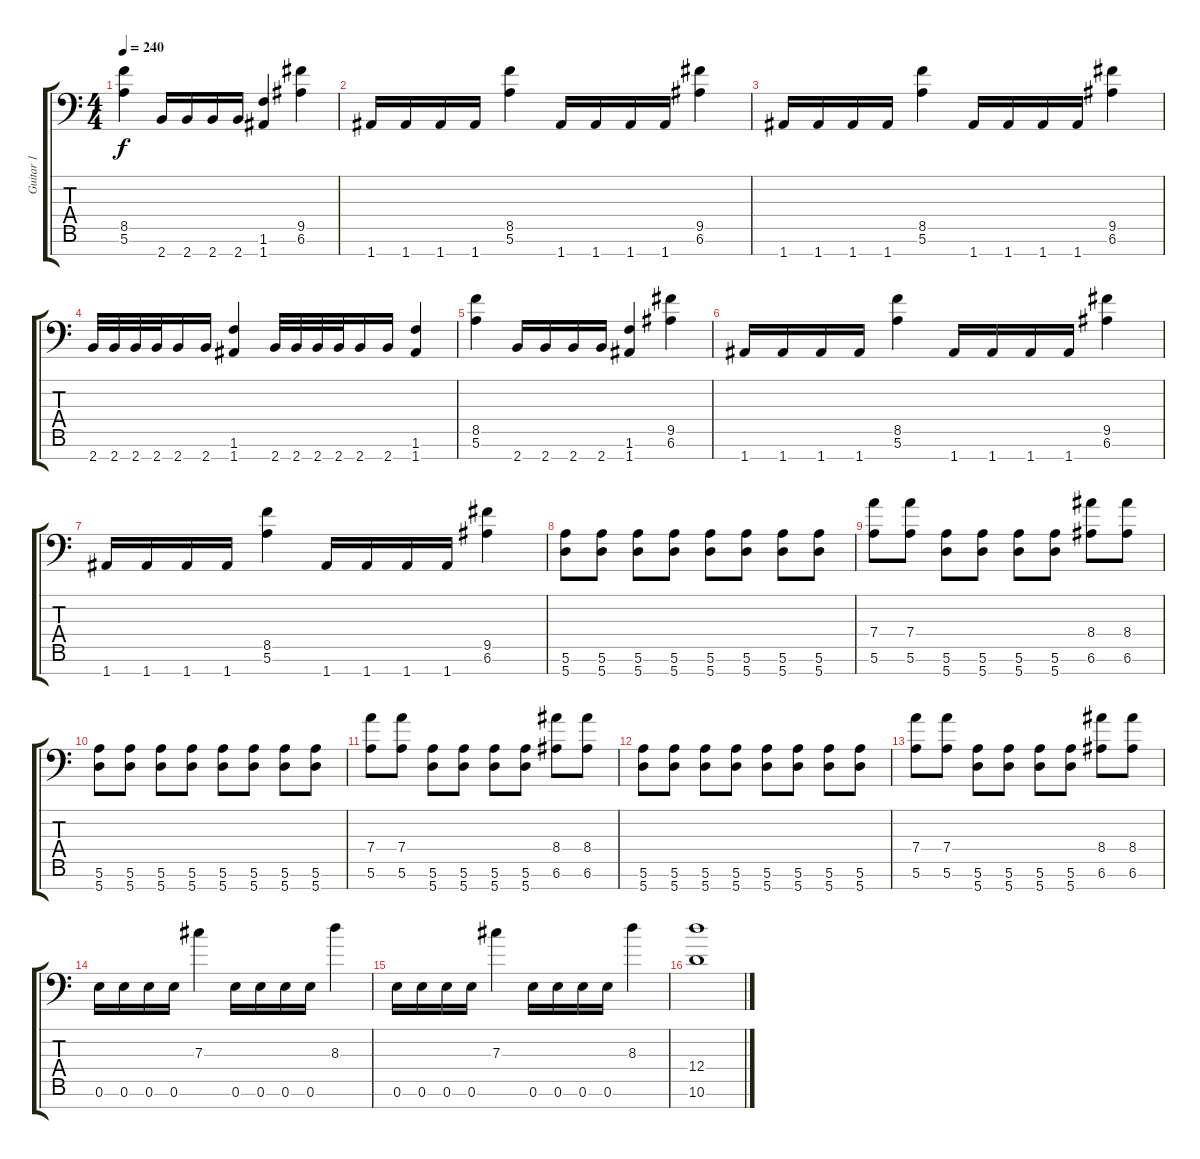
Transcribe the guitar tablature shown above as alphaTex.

\track ("Guitar 1" "Guitar 1") {instrument distortionguitar}
\staff {score tabs}
\tuning (E4 B3 Gb3 D3 A2 E2 A1) {hide}
\ts (4 4)
\tempo 240
\clef f4
\ks c
(8.5 5.6).4{dy f} 2.7.16 2.7.16 2.7.16 2.7.16 (1.6 1.7).4 (9.5 6.6).4 |
1.7.16 1.7.16 1.7.16 1.7.16 (8.5 5.6).4 1.7.16 1.7.16 1.7.16 1.7.16 (9.5 6.6).4 |
1.7.16 1.7.16 1.7.16 1.7.16 (8.5 5.6).4 1.7.16 1.7.16 1.7.16 1.7.16 (9.5 6.6).4 |
2.7.32 2.7.32 2.7.32 2.7.32 2.7.16 2.7.16 (1.6 1.7).4 2.7.32 2.7.32 2.7.32 2.7.32 2.7.16 2.7.16 (1.6 1.7).4 |
(8.5 5.6).4 2.7.16 2.7.16 2.7.16 2.7.16 (1.6 1.7).4 (9.5 6.6).4 |
1.7.16 1.7.16 1.7.16 1.7.16 (8.5 5.6).4 1.7.16 1.7.16 1.7.16 1.7.16 (9.5 6.6).4 |
1.7.16 1.7.16 1.7.16 1.7.16 (8.5 5.6).4 1.7.16 1.7.16 1.7.16 1.7.16 (9.5 6.6).4 |
(5.6 5.7).8 (5.6 5.7).8 (5.6 5.7).8 (5.6 5.7).8 (5.6 5.7).8 (5.6 5.7).8 (5.6 5.7).8 (5.6 5.7).8 |
(7.4 5.6).8 (7.4 5.6).8 (5.6 5.7).8 (5.6 5.7).8 (5.6 5.7).8 (5.6 5.7).8 (8.4 6.6).8 (8.4 6.6).8 |
(5.6 5.7).8 (5.6 5.7).8 (5.6 5.7).8 (5.6 5.7).8 (5.6 5.7).8 (5.6 5.7).8 (5.6 5.7).8 (5.6 5.7).8 |
(7.4 5.6).8 (7.4 5.6).8 (5.6 5.7).8 (5.6 5.7).8 (5.6 5.7).8 (5.6 5.7).8 (8.4 6.6).8 (8.4 6.6).8 |
(5.6 5.7).8 (5.6 5.7).8 (5.6 5.7).8 (5.6 5.7).8 (5.6 5.7).8 (5.6 5.7).8 (5.6 5.7).8 (5.6 5.7).8 |
(7.4 5.6).8 (7.4 5.6).8 (5.6 5.7).8 (5.6 5.7).8 (5.6 5.7).8 (5.6 5.7).8 (8.4 6.6).8 (8.4 6.6).8 |
0.6.16 0.6.16 0.6.16 0.6.16 7.3.4 0.6.16 0.6.16 0.6.16 0.6.16 8.3.4 |
0.6.16 0.6.16 0.6.16 0.6.16 7.3.4 0.6.16 0.6.16 0.6.16 0.6.16 8.3.4 |
(12.4 10.6).1
